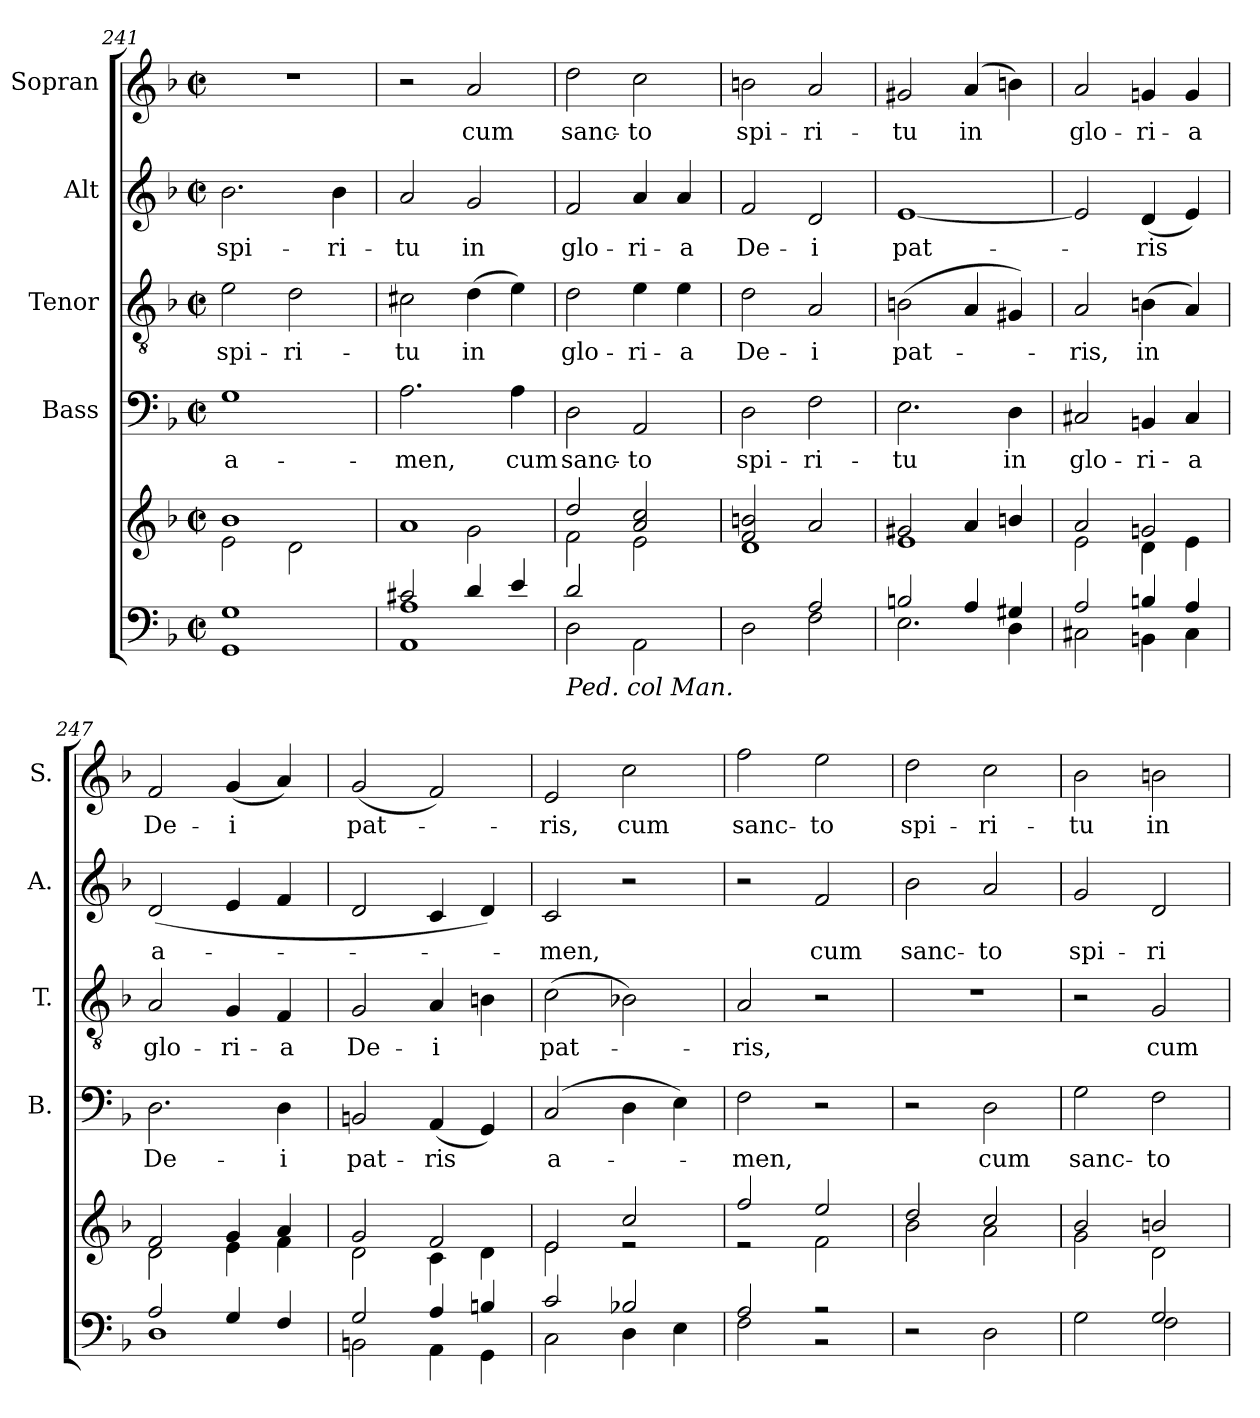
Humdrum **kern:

**kern	**kern	**kern	**text	**kern	**text	**kern	**text	**kern	**text
*part5	*part5	*part4	*part4	*part3	*part3	*part2	*part2	*part1	*part1
*staff6	*staff5	*staff4	*staff4	*staff3	*staff3	*staff2	*staff2	*staff1	*staff1
*	*	*I"Bass	*	*I"Tenor	*	*I"Alt	*	*I"Sopran	*
*	*	*I'B.	*	*I'T.	*	*I'A.	*	*I'S.	*
*clefF4	*clefG2	*clefF4	*	*clefGv2	*	*clefG2	*	*clefG2	*
*k[b-]	*k[b-]	*k[b-]	*	*k[b-]	*	*k[b-]	*	*k[b-]	*
*F:	*F:	*F:	*	*F:	*	*F:	*	*F:	*
*M2/2	*M2/2	*M2/2	*	*M2/2	*	*M2/2	*	*M2/2	*
*met(c|)	*met(c|)	*met(c|)	*	*met(c|)	*	*met(c|)	*	*met(c|)	*
=241	=241	=241	=241	=241	=241	=241	=241	=241	=241
*	*^	*	*	*	*	*	*	*	*
!	!	!	!	!LO:LY:b	!	!LO:LY:b	!	!LO:LY:b	!	!
1GG 1G	1b-	2e\	1G	a-	2e\	spi-	2.b-\	spi-	1r	.
!	!	!	!	!	!	!LO:LY:b	!	!	!	!
.	.	2d\	.	.	2d\	-ri-	.	.	.	.
!	!	!	!	!	!	!	!	!LO:LY:b	!	!
.	.	.	.	.	.	.	4b-\	-ri-	.	.
!!LO:LB:g=z
=242	=242	=242	=242	=242	=242	=242	=242	=242	=242	=242
*^	*	*	*	*	*	*	*	*	*	*
!	!	!	!	!	!LO:LY:b	!	!LO:LY:b	!	!LO:LY:b	!	!
2c#X/	1AA 1A	1a	2ryy	2.A\	-men,	2c#X\	-tu	2a/	-tu	2r	.
!	!	!	!	!	!	!	!LO:LY:b	!	!LO:LY:b	!	!LO:LY:b
4d/	.	.	2g\	.	.	(>4d\	in	2g/	in	2a/	cum
!	!	!	!	!	!LO:LY:b	!	!	!	!	!	!
4e/	.	.	.	4A\	cum	4e\)	.	.	.	.	.
=243	=243	=243	=243	=243	=243	=243	=243	=243	=243	=243	=243
!LO:TX:b:i:t=Ped. col Man.	!	!	!	!	!	!	!	!	!	!	!
!	!	!	!	!	!LO:LY:b	!	!LO:LY:b	!	!LO:LY:b	!	!LO:LY:b
2d/	2D\	2dd/	2f\	2D\	sanc-	2d\	glo-	2f/	glo-	2dd\	sanc-
!	!	!	!	!	!LO:LY:b	!	!LO:LY:b	!	!LO:LY:b	!	!LO:LY:b
2ryy	2AA\	2a/ 2cc/	2e\	2AA/	-to	4e\	-ri-	4a/	-ri-	2cc\	-to
!	!	!	!	!	!	!	!LO:LY:b	!	!LO:LY:b	!	!
.	.	.	.	.	.	4e\	-a	4a/	-a	.	.
=244	=244	=244	=244	=244	=244	=244	=244	=244	=244	=244	=244
!	!	!	!	!	!LO:LY:b	!	!LO:LY:b	!	!LO:LY:b	!	!LO:LY:b
2ryy	2D\	2f/ 2bn/	1d	2D\	spi-	2d\	De-	2f/	De-	2bn\	spi-
!	!	!	!	!	!LO:LY:b	!	!LO:LY:b	!	!LO:LY:b	!	!LO:LY:b
2A/	2F\	2a/	.	2F\	-ri-	2A/	-i	2d/	-i	2a/	-ri-
=245	=245	=245	=245	=245	=245	=245	=245	=245	=245	=245	=245
!	!	!	!	!	!LO:LY:b	!	!LO:LY:b	!	!LO:LY:b	!	!LO:LY:b
2Bn/	2.E\	2g#X/	1e	2.E\	-tu	(>2Bn\	pat-	[1e	pat-	2g#X/	-tu
!	!	!	!	!	!	!	!	!	!	!	!LO:LY:b
4A/	.	4a/	.	.	.	4A/	.	.	.	(4a/	in
!	!	!	!	!	!LO:LY:b	!	!	!	!	!	!
4G#X/	4D\	4bn/	.	4D\	in	4G#X/)	.	.	.	4bn\)	.
=246	=246	=246	=246	=246	=246	=246	=246	=246	=246	=246	=246
!	!	!	!	!	!LO:LY:b	!	!LO:LY:b	!	!	!	!LO:LY:b
2A/	2C#X\	2a/	2e\	2C#X/	glo-	2A/	-ris,	2e/]	.	2a/	glo-
!	!	!	!	!	!LO:LY:b	!	!LO:LY:b	!	!LO:LY:b	!	!LO:LY:b
4Bn/	4BBn\	2gn/	4d\	4BBn/	-ri-	(>4Bn\	in	(<4d/	-ris	4gn/	-ri-
!	!	!	!	!	!LO:LY:b	!	!	!	!	!	!LO:LY:b
4A/	4C#\	.	4e\	4C#/	-a	4A/)	.	4e/)	.	4g/	-a
=247	=247	=247	=247	=247	=247	=247	=247	=247	=247	=247	=247
!	!	!	!	!	!LO:LY:b	!	!LO:LY:b	!	!LO:LY:b	!	!LO:LY:b
2A/	1D	2f/	2d\	2.D\	De-	2A/	glo-	(<2d/	a-	2f/	De-
!	!	!	!	!	!	!	!LO:LY:b	!	!	!	!LO:LY:b
4G/	.	4g/	4e\	.	.	4G/	-ri-	4e/	.	(<4g/	-i
!	!	!	!	!	!LO:LY:b	!	!LO:LY:b	!	!	!	!
4F/	.	4a/	4f\	4D\	-i	4F/	-a	4f/	.	4a/)	.
=248	=248	=248	=248	=248	=248	=248	=248	=248	=248	=248	=248
!	!	!	!	!	!LO:LY:b	!	!LO:LY:b	!	!	!	!LO:LY:b
2G/	2BBn\	2g/	2d\	2BBn/	pat-	2G/	De-	2d/	.	(<2g/	pat-
!	!	!	!	!	!LO:LY:b	!	!LO:LY:b	!	!	!	!
4A/	4AA\	2f/	4c\	(<4AA/	-ris	4A/	-i	4c/	.	2f/)	.
4Bn/	4GG\	.	4d\	4GG/)	.	4Bn\	.	4d/)	.	.	.
=249	=249	=249	=249	=249	=249	=249	=249	=249	=249	=249	=249
!	!	!	!	!	!LO:LY:b	!	!LO:LY:b	!	!LO:LY:b	!	!LO:LY:b
2c/	2C\	2e/	2e\	(2C/	a-	(>2c\	pat-	2c/	-men,	2e/	-ris,
!	!	!	!	!	!	!	!	!	!	!	!LO:LY:b
2B-X/	4D\	2cc/	2re	4D\	.	2B-X\)	.	2r	.	2cc\	cum
.	4E\	.	.	4E\)	.	.	.	.	.	.	.
!!LO:PB:g=z
=250	=250	=250	=250	=250	=250	=250	=250	=250	=250	=250	=250
!	!	!	!	!	!LO:LY:b	!	!LO:LY:b	!	!	!	!LO:LY:b
2A/	2F\	2ff/	2re	2F\	-men,	2A/	-ris,	2r	.	2ff\	sanc-
!	!	!	!	!	!	!	!	!	!LO:LY:b	!	!LO:LY:b
2r	2r	2ee/	2f\	2r	.	2r	.	2f/	cum	2ee\	-to
=251	=251	=251	=251	=251	=251	=251	=251	=251	=251	=251	=251
!	!	!	!	!	!	!	!	!	!LO:LY:b	!	!LO:LY:b
*v	*v	*	*	*	*	*	*	*	*	*	*
2r	2dd/	2b-\	2r	.	1r	.	2b-\	sanc-	2dd\	spi-
!	!	!	!	!LO:LY:b	!	!	!	!LO:LY:b	!	!LO:LY:b
2D\	2cc/	2a\	2D\	cum	.	.	2a/	-to	2cc\	-ri-
=252	=252	=252	=252	=252	=252	=252	=252	=252	=252	=252
*^	*	*	*	*	*	*	*	*	*	*
!	!	!	!	!	!LO:LY:b	!	!	!	!LO:LY:b	!	!LO:LY:b
2ryy	2G\	2b-/	2g\	2G\	sanc-	2r	.	2g/	spi-	2b-\	-tu
!	!	!	!	!	!LO:LY:b	!	!LO:LY:b	!	!LO:LY:b	!	!LO:LY:b
2G/	2F\	2bn/	2d\	2F\	-to	2G/	cum	2d/	-ri-	2bn\	in
*v	*v	*	*	*	*	*	*	*	*	*	*
*	*v	*v	*	*	*	*	*	*	*	*
=	=	=	=	=	=	=	=	=	=
*-	*-	*-	*-	*-	*-	*-	*-	*-	*-
